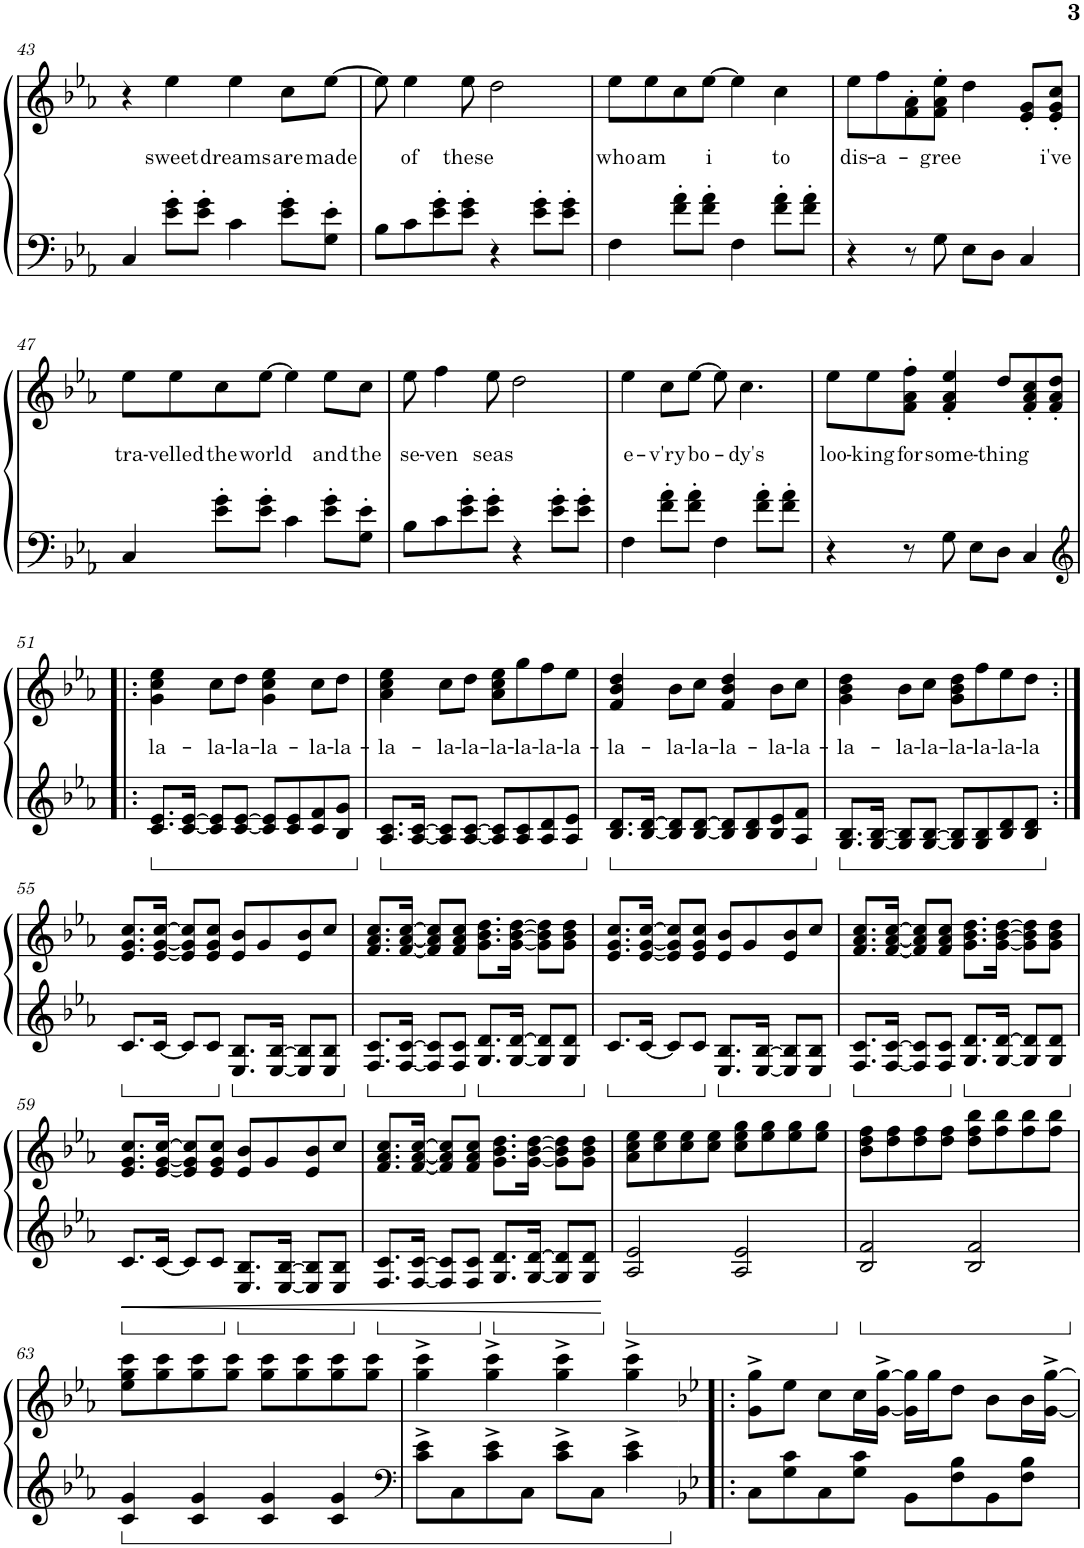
**kern	**kern	**text
*part1	*part1	*part1
*staff2	*staff1	*staff1
*I"Piano	*	*
*I'Pno.	*	*
!!LO:PB:g=z
*clefF4	*clefG2	*
*k[b-e-a-]	*k[b-e-a-]	*
*M4/4	*M4/4	*
=43	=43	=43
4C/	4r	.
!	!	!LO:LY:b
8e-\' 8g\'L	4ee-\	sweet
8e-\' 8g\'J	.	.
!	!	!LO:LY:b
4c\	4ee-\	dreams
!	!	!LO:LY:b
8e-\' 8g\'L	8cc\L	are
!	!	!LO:LY:b
8G\' 8e-\'J	[8ee-\J	made
=44	=44	=44
8B-\L	8ee-\]	.
!	!	!LO:LY:b
8c\	4ee-\	of
8e-\' 8g\'	.	.
!	!	!LO:LY:b
8e-\' 8g\'J	8ee-\	these
4r	2dd\	.
8e-\' 8g\'L	.	.
8e-\' 8g\'J	.	.
=45	=45	=45
!	!	!LO:LY:b
4F\	8ee-\L	who
!	!	!LO:LY:b
.	8ee-\	am
8f\' 8a-\'L	8cc\	.
!	!	!LO:LY:b
8f\' 8a-\'J	[8ee-\J	i
4F\	4ee-\]	.
!	!	!LO:LY:b
8f\' 8a-\'L	4cc\	to
8f\' 8a-\'J	.	.
=46	=46	=46
!	!	!LO:LY:b
4r	8ee-\L	dis-
!	!	!LO:LY:b
.	8ff\	-a-
8r	8f\' 8a-\'	.
!	!	!LO:LY:b
8G\	8f\' 8a-\' 8ee-\'J	-gree
8E-\L	4dd\	.
8D\J	.	.
4C/	8e-/' 8g/'L	.
!	!	!LO:LY:b
.	8e-/' 8g/' 8cc/'J	i've
!!LO:LB:g=z
=47	=47	=47
!	!	!LO:LY:b
4C/	8ee-\L	tra-
!	!	!LO:LY:b
.	8ee-\	-velled
!	!	!LO:LY:b
8e-\' 8g\'L	8cc\	the
!	!	!LO:LY:b
8e-\' 8g\'J	[8ee-\J	world
4c\	4ee-\]	.
!	!	!LO:LY:b
8e-\' 8g\'L	8ee-\L	and
!	!	!LO:LY:b
8G\' 8e-\'J	8cc\J	the
=48	=48	=48
!	!	!LO:LY:b
8B-\L	8ee-\	se-
!	!	!LO:LY:b
8c\	4ff\	-ven
8e-\' 8g\'	.	.
!	!	!LO:LY:b
8e-\' 8g\'J	8ee-\	seas
4r	2dd\	.
8e-\' 8g\'L	.	.
8e-\' 8g\'J	.	.
=49	=49	=49
!	!	!LO:LY:b
4F\	4ee-\	e-
!	!	!LO:LY:b
8f\' 8a-\'L	8cc\L	-v'ry
!	!	!LO:LY:b
8f\' 8a-\'J	[8ee-\J	bo-
4F\	8ee-\]	.
!	!	!LO:LY:b
.	4.cc\	-dy's
8f\' 8a-\'L	.	.
8f\' 8a-\'J	.	.
=50	=50	=50
!	!	!LO:LY:b
4r	8ee-\L	loo-
!	!	!LO:LY:b
.	8ee-\	-king
!	!	!LO:LY:b
8r	8f\' 8a-\' 8ff\'J	for
!	!	!LO:LY:b
8G\	4f/' 4a-/' 4ee-/'	some-
8E-\L	.	.
!	!	!LO:LY:b
8D\J	8dd/L	-thing
4C/	8f/' 8a-/' 8cc/'	.
.	8f/' 8a-/' 8dd/'J	.
!!LO:LB:g=z
=51!|:	=51!|:	=51!|:
*clefG2	*	*
!	!	!LO:LY:b
8.c/ 8.e-/L	4g\ 4cc\ 4ee-\	la-
[16c/ [16e-/Jk	.	.
!	!	!LO:LY:b
8c/] 8e-/]L	8cc\L	-la-
!	!	!LO:LY:b
[8c/ [8e-/J	8dd\J	-la-
!	!	!LO:LY:b
8c/] 8e-/]L	4g\ 4cc\ 4ee-\	-la-
8c/ 8e-/	.	.
!	!	!LO:LY:b
8c/ 8f/	8cc\L	-la-
!	!	!LO:LY:b
8B-/ 8g/J	8dd\J	-la-
=52	=52	=52
!	!	!LO:LY:b
8.A-/ 8.c/L	4a-\ 4cc\ 4ee-\	-la-
[16A-/ [16c/Jk	.	.
!	!	!LO:LY:b
8A-/] 8c/]L	8cc\L	-la-
!	!	!LO:LY:b
[8A-/ [8c/J	8dd\J	-la-
!	!	!LO:LY:b
8A-/] 8c/]L	8a-\ 8cc\ 8ee-\L	-la-
!	!	!LO:LY:b
8A-/ 8c/	8gg\	-la-
!	!	!LO:LY:b
8A-/ 8d/	8ff\	-la-
!	!	!LO:LY:b
8A-/ 8e-/J	8ee-\J	-la-
=53	=53	=53
!	!	!LO:LY:b
8.B-/ 8.d/L	4f/ 4b-/ 4dd/	-la-
[16B-/ [16d/Jk	.	.
!	!	!LO:LY:b
8B-/] 8d/]L	8b-\L	-la-
!	!	!LO:LY:b
[8B-/ [8d/J	8cc\J	-la-
!	!	!LO:LY:b
8B-/] 8d/]L	4f/ 4b-/ 4dd/	-la-
8B-/ 8d/	.	.
!	!	!LO:LY:b
8B-/ 8e-/	8b-\L	-la-
!	!	!LO:LY:b
8A-/ 8f/J	8cc\J	-la-
=54	=54	=54
!	!	!LO:LY:b
8.G/ 8.B-/L	4g\ 4b-\ 4dd\	-la-
[16G/ [16B-/Jk	.	.
!	!	!LO:LY:b
8G/] 8B-/]L	8b-\L	-la-
!	!	!LO:LY:b
[8G/ [8B-/J	8cc\J	-la-
!	!	!LO:LY:b
8G/] 8B-/]L	8g\ 8b-\ 8dd\L	-la-
!	!	!LO:LY:b
8G/ 8B-/	8ff\	-la-
!	!	!LO:LY:b
8B-/ 8d/	8ee-\	-la-
!	!	!LO:LY:b
8B-/ 8d/J	8dd\J	-la
!!LO:LB:g=z
=55:|!	=55:|!	=55:|!
8.c/L	8.e-/ 8.g/ 8.cc/L	.
[16c/Jk	[16e-/ [16g/ [16cc/Jk	.
8c/L]	8e-/] 8g/] 8cc/]L	.
8c/J	8e-/ 8g/ 8cc/J	.
8.E-/ 8.B-/L	8e-/ 8b-/L	.
.	8g/	.
[16E-/ [16B-/Jk	.	.
8E-/] 8B-/]L	8e-/ 8b-/	.
8E-/ 8B-/J	8cc/J	.
=56	=56	=56
8.F/ 8.c/L	8.f/ 8.a-/ 8.cc/L	.
[16F/ [16c/Jk	[16f/ [16a-/ [16cc/Jk	.
8F/] 8c/]L	8f/] 8a-/] 8cc/]L	.
8F/ 8c/J	8f/ 8a-/ 8cc/J	.
8.G/ 8.d/L	8.g\ 8.b-\ 8.dd\L	.
[16G/ [16d/Jk	[16g\ [16b-\ [16dd\Jk	.
8G/] 8d/]L	8g\] 8b-\] 8dd\]L	.
8G/ 8d/J	8g\ 8b-\ 8dd\J	.
=57	=57	=57
8.c/L	8.e-/ 8.g/ 8.cc/L	.
[16c/Jk	[16e-/ [16g/ [16cc/Jk	.
8c/L]	8e-/] 8g/] 8cc/]L	.
8c/J	8e-/ 8g/ 8cc/J	.
8.E-/ 8.B-/L	8e-/ 8b-/L	.
.	8g/	.
[16E-/ [16B-/Jk	.	.
8E-/] 8B-/]L	8e-/ 8b-/	.
8E-/ 8B-/J	8cc/J	.
=58	=58	=58
8.F/ 8.c/L	8.f/ 8.a-/ 8.cc/L	.
[16F/ [16c/Jk	[16f/ [16a-/ [16cc/Jk	.
8F/] 8c/]L	8f/] 8a-/] 8cc/]L	.
8F/ 8c/J	8f/ 8a-/ 8cc/J	.
8.G/ 8.d/L	8.g\ 8.b-\ 8.dd\L	.
[16G/ [16d/Jk	[16g\ [16b-\ [16dd\Jk	.
8G/] 8d/]L	8g\] 8b-\] 8dd\]L	.
8G/ 8d/J	8g\ 8b-\ 8dd\J	.
!!LO:LB:g=z
=59	=59	=59
8.c/L	8.e-/ 8.g/ 8.cc/L	.
[16c/Jk	[16e-/ [16g/ [16cc/Jk	.
8c/L]	8e-/] 8g/] 8cc/]L	.
8c/J	8e-/ 8g/ 8cc/J	.
8.E-/ 8.B-/L	8e-/ 8b-/L	.
.	8g/	.
[16E-/ [16B-/Jk	.	.
8E-/] 8B-/]L	8e-/ 8b-/	.
8E-/ 8B-/J	8cc/J	.
=60	=60	=60
8.F/ 8.c/L	8.f/ 8.a-/ 8.cc/L	.
[16F/ [16c/Jk	[16f/ [16a-/ [16cc/Jk	.
8F/] 8c/]L	8f/] 8a-/] 8cc/]L	.
8F/ 8c/J	8f/ 8a-/ 8cc/J	.
8.G/ 8.d/L	8.g\ 8.b-\ 8.dd\L	.
[16G/ [16d/Jk	[16g\ [16b-\ [16dd\Jk	.
8G/] 8d/]L	8g\] 8b-\] 8dd\]L	.
8G/ 8d/J	8g\ 8b-\ 8dd\J	.
=61	=61	=61
2A-/ 2e-/	8a-\ 8cc\ 8ee-\L	.
.	8cc\ 8ee-\	.
.	8cc\ 8ee-\	.
.	8cc\ 8ee-\J	.
2A-/ 2e-/	8cc\ 8ee-\ 8gg\L	.
.	8ee-\ 8gg\	.
.	8ee-\ 8gg\	.
.	8ee-\ 8gg\J	.
=62	=62	=62
2B-/ 2f/	8b-\ 8dd\ 8ff\L	.
.	8dd\ 8ff\	.
.	8dd\ 8ff\	.
.	8dd\ 8ff\J	.
2B-/ 2f/	8dd\ 8ff\ 8bb-\L	.
.	8ff\ 8bb-\	.
.	8ff\ 8bb-\	.
.	8ff\ 8bb-\J	.
!!LO:LB:g=z
=63	=63	=63
4c/ 4g/	8ee-\ 8gg\ 8ccc\L	.
.	8gg\ 8ccc\	.
4c/ 4g/	8gg\ 8ccc\	.
.	8gg\ 8ccc\J	.
4c/ 4g/	8gg\ 8ccc\L	.
.	8gg\ 8ccc\	.
4c/ 4g/	8gg\ 8ccc\	.
.	8gg\ 8ccc\J	.
=64	=64	=64
*clefF4	*	*
8c\^ 8e-\^L	4gg\^ 4ccc\^	.
8C\	.	.
8c\^ 8e-\^	4gg\^ 4ccc\^	.
8C\J	.	.
8c\^ 8e-\^L	4gg\^ 4ccc\^	.
8C\J	.	.
4c\^ 4e-\^	4gg\^ 4ccc\^	.
=65!|:	=65!|:	=65!|:
*k[b-e-]	*k[b-e-]	*
8C\L	8g\^ 8gg\^L	.
8G\ 8c\	8ee-\J	.
8C\	8cc\L	.
8G\ 8c\J	16cc\L	.
.	[16g\^ [16gg\^JJ	.
8BB-\L	16g\] 16gg\]LL	.
.	16gg\J	.
8F\ 8B-\	8dd\J	.
8BB-\	8b-\L	.
8F\ 8B-\J	16b-\L	.
.	[16g\^ [16gg\^JJ	.
=	=	=
*-	*-	*-
